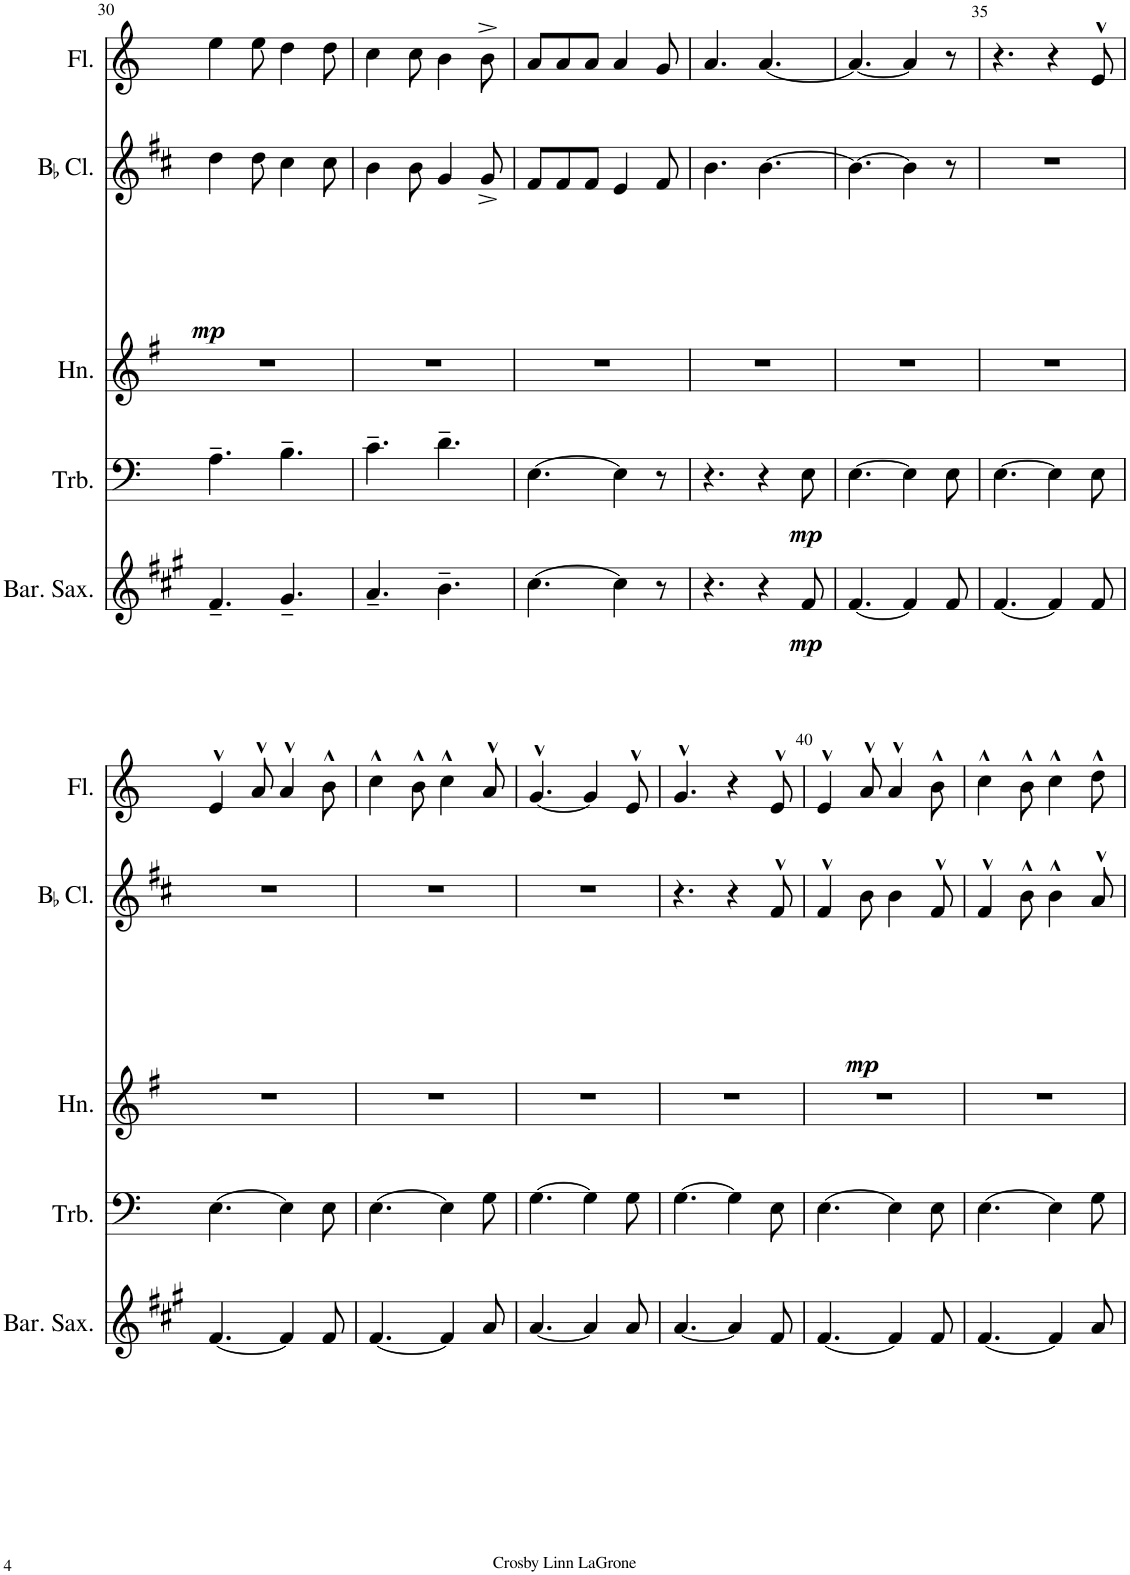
**kern	**dynam	**kern	**dynam	**kern	**kern	**dynam	**kern
*part5	*part5	*part4	*part4	*part3	*part2	*part2	*part1
*staff5	*staff5	*staff4	*staff4	*staff3	*staff2	*staff2	*staff1
*I"Baritone Saxophone	*	*I"Trombone	*	*I"Horn	*I"BaccidentalFlat Clarinet	*	*I"Flute
*I'Bar. Sax.	*	*I'Trb.	*	*I'Hn.	*I'BaccidentalFlat Cl.	*	*I'Fl.
!!LO:PB:g=z
*clefG2	*	*clefF4	*	*clefG2	*clefG2	*	*clefG2
*Trd12c21	*	*	*	*Trd4c7	*Trd1c2	*	*
*k[f#c#g#]	*	*k[]	*	*k[f#]	*k[f#c#]	*	*k[]
*M6/8	*	*M6/8	*	*M6/8	*M6/8	*	*M6/8
=30	=30	=30	=30	=30	=30	=30	=30
!	!	!	!	!	!	!LO:DY:b	!
4.f#~/	.	4.A~\	.	2.r	4dd\	mp	4ee\
.	.	.	.	.	8dd\	.	8ee\
4.g#~/	.	4.B~\	.	.	4cc#\	.	4dd\
.	.	.	.	.	8cc#\	.	8dd\
=31	=31	=31	=31	=31	=31	=31	=31
4.a~/	.	4.c~\	.	2.r	4b\	.	4cc\
.	.	.	.	.	8b\	.	8cc\
4.b~\	.	4.d~\	.	.	4g/	.	4b\
.	.	.	.	.	8g^/	.	8b^\
=32	=32	=32	=32	=32	=32	=32	=32
[4.cc#\	.	[4.E\	.	2.r	8f#/L	.	8a/L
.	.	.	.	.	8f#/	.	8a/
.	.	.	.	.	8f#/J	.	8a/J
4cc#\]	.	4E\]	.	.	4e/	.	4a/
8r	.	8r	.	.	8f#/	.	8g/
=33	=33	=33	=33	=33	=33	=33	=33
4.r	.	4.r	.	2.r	4.b\	.	4.a/
4r	.	4r	.	.	[4.b\	.	[4.a/
!	!LO:DY:b	!	!LO:DY:b	!	!	!	!
8f#/	mp	8E\	mp	.	.	.	.
=34	=34	=34	=34	=34	=34	=34	=34
[4.f#/	.	[4.E\	.	2.r	4.b\_	.	4.a/_
4f#/]	.	4E\]	.	.	4b\]	.	4a/]
8f#/	.	8E\	.	.	8r	.	8r
=35	=35	=35	=35	=35	=35	=35	=35
[4.f#/	.	[4.E\	.	2.r	2.r	.	4.r
4f#/]	.	4E\]	.	.	.	.	4r
8f#/	.	8E\	.	.	.	.	8e^^/
!!LO:LB:g=z
=36	=36	=36	=36	=36	=36	=36	=36
[4.f#/	.	[4.E\	.	2.r	2.r	.	4e^^/
.	.	.	.	.	.	.	8a^^/
4f#/]	.	4E\]	.	.	.	.	4a^^/
8f#/	.	8E\	.	.	.	.	8b^^\
=37	=37	=37	=37	=37	=37	=37	=37
[4.f#/	.	[4.E\	.	2.r	2.r	.	4cc^^\
.	.	.	.	.	.	.	8b^^\
4f#/]	.	4E\]	.	.	.	.	4cc^^\
8a/	.	8G\	.	.	.	.	8a^^/
=38	=38	=38	=38	=38	=38	=38	=38
[4.a/	.	[4.G\	.	2.r	2.r	.	[4.g^^/
4a/]	.	4G\]	.	.	.	.	4g/]
8a/	.	8G\	.	.	.	.	8e^^/
=39	=39	=39	=39	=39	=39	=39	=39
[4.a/	.	[4.G\	.	2.r	4.r	.	4.g^^/
4a/]	.	4G\]	.	.	4r	.	4r
!	!	!	!	!	!	!LO:DY:b	!
8f#/	.	8E\	.	.	8f#^^/	mp	8e^^/
=40	=40	=40	=40	=40	=40	=40	=40
[4.f#/	.	[4.E\	.	2.r	4f#^^/	.	4e^^/
.	.	.	.	.	8b\	.	8a^^/
4f#/]	.	4E\]	.	.	4b\	.	4a^^/
8f#/	.	8E\	.	.	8f#^^/	.	8b^^\
=41	=41	=41	=41	=41	=41	=41	=41
[4.f#/	.	[4.E\	.	2.r	4f#^^/	.	4cc^^\
.	.	.	.	.	8b^^\	.	8b^^\
4f#/]	.	4E\]	.	.	4b^^\	.	4cc^^\
8a/	.	8G\	.	.	8a^^/	.	8dd^^\
=	=	=	=	=	=	=	=
*-	*-	*-	*-	*-	*-	*-	*-
